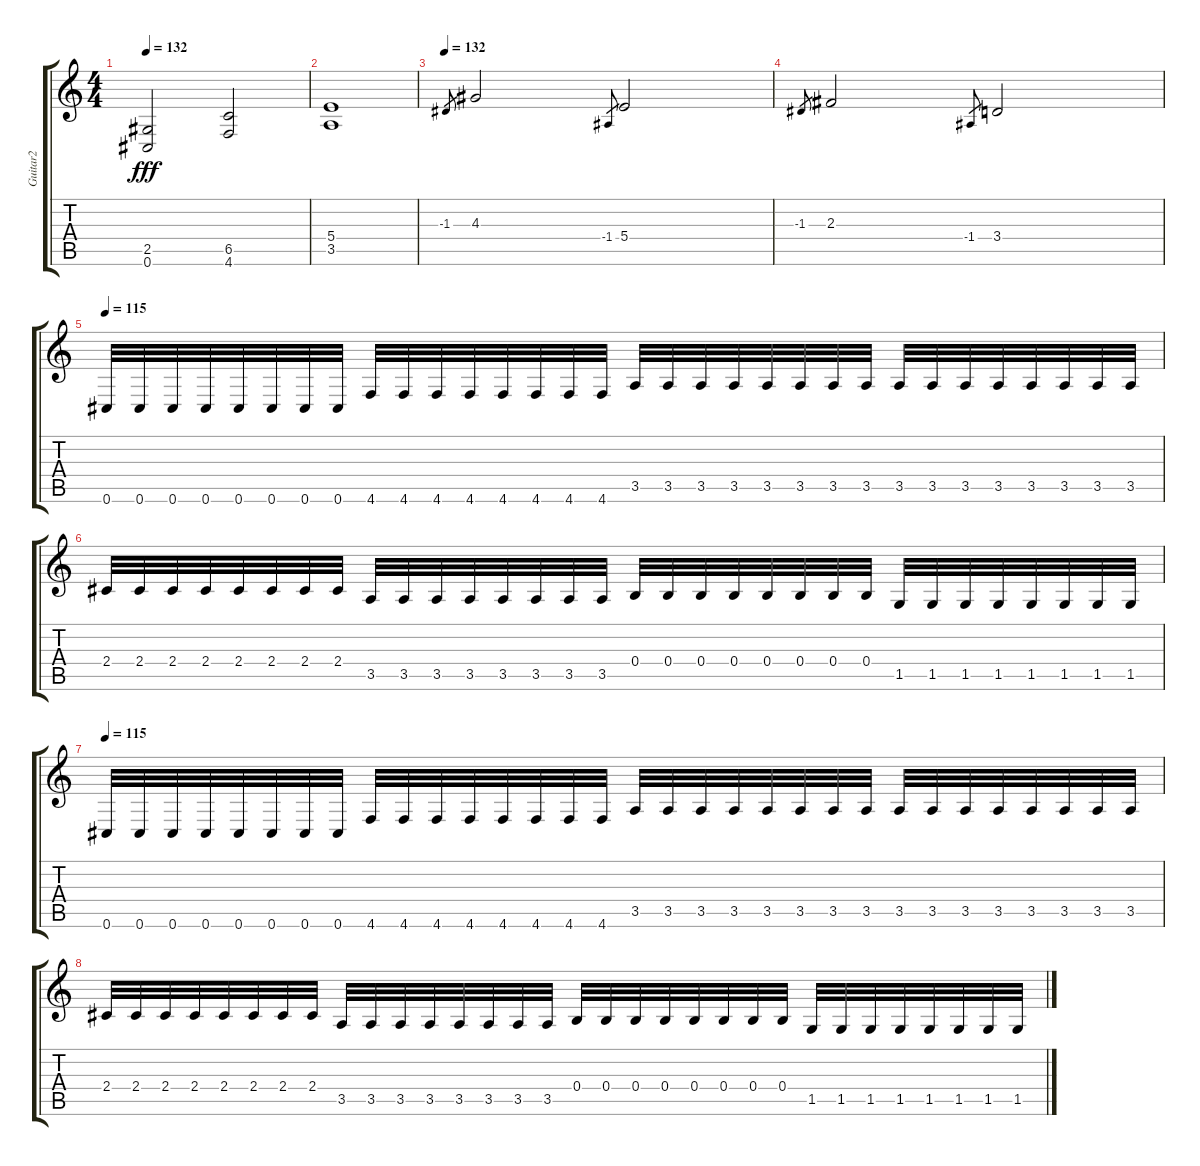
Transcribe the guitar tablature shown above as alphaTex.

\track ("Guitar2" "Guitar2") {instrument distortionguitar}
\staff {score tabs}
\tuning (Db4 Ab3 E3 B2 Gb2 Db2) {hide}
\ts (4 4)
\tempo 132
\clef g2
\ks c
(2.5 0.6).2{dy fff} (6.5 4.6).2 |
(5.4 3.5).1 |
\tempo 132
-1.3.8{gr} 4.3.2 -1.4.8{gr} 5.4.2 |
-1.3.8{gr} 2.3.2 -1.4.8{gr} 3.4.2 |
\tempo 115
0.6.32 0.6.32 0.6.32 0.6.32 0.6.32 0.6.32 0.6.32 0.6.32 4.6.32 4.6.32 4.6.32 4.6.32 4.6.32 4.6.32 4.6.32 4.6.32 3.5.32 3.5.32 3.5.32 3.5.32 3.5.32 3.5.32 3.5.32 3.5.32 3.5.32 3.5.32 3.5.32 3.5.32 3.5.32 3.5.32 3.5.32 3.5.32 |
2.4.32 2.4.32 2.4.32 2.4.32 2.4.32 2.4.32 2.4.32 2.4.32 3.5.32 3.5.32 3.5.32 3.5.32 3.5.32 3.5.32 3.5.32 3.5.32 0.4.32 0.4.32 0.4.32 0.4.32 0.4.32 0.4.32 0.4.32 0.4.32 1.5.32 1.5.32 1.5.32 1.5.32 1.5.32 1.5.32 1.5.32 1.5.32 |
\tempo 115
0.6.32 0.6.32 0.6.32 0.6.32 0.6.32 0.6.32 0.6.32 0.6.32 4.6.32 4.6.32 4.6.32 4.6.32 4.6.32 4.6.32 4.6.32 4.6.32 3.5.32 3.5.32 3.5.32 3.5.32 3.5.32 3.5.32 3.5.32 3.5.32 3.5.32 3.5.32 3.5.32 3.5.32 3.5.32 3.5.32 3.5.32 3.5.32 |
2.4.32 2.4.32 2.4.32 2.4.32 2.4.32 2.4.32 2.4.32 2.4.32 3.5.32 3.5.32 3.5.32 3.5.32 3.5.32 3.5.32 3.5.32 3.5.32 0.4.32 0.4.32 0.4.32 0.4.32 0.4.32 0.4.32 0.4.32 0.4.32 1.5.32 1.5.32 1.5.32 1.5.32 1.5.32 1.5.32 1.5.32 1.5.32
